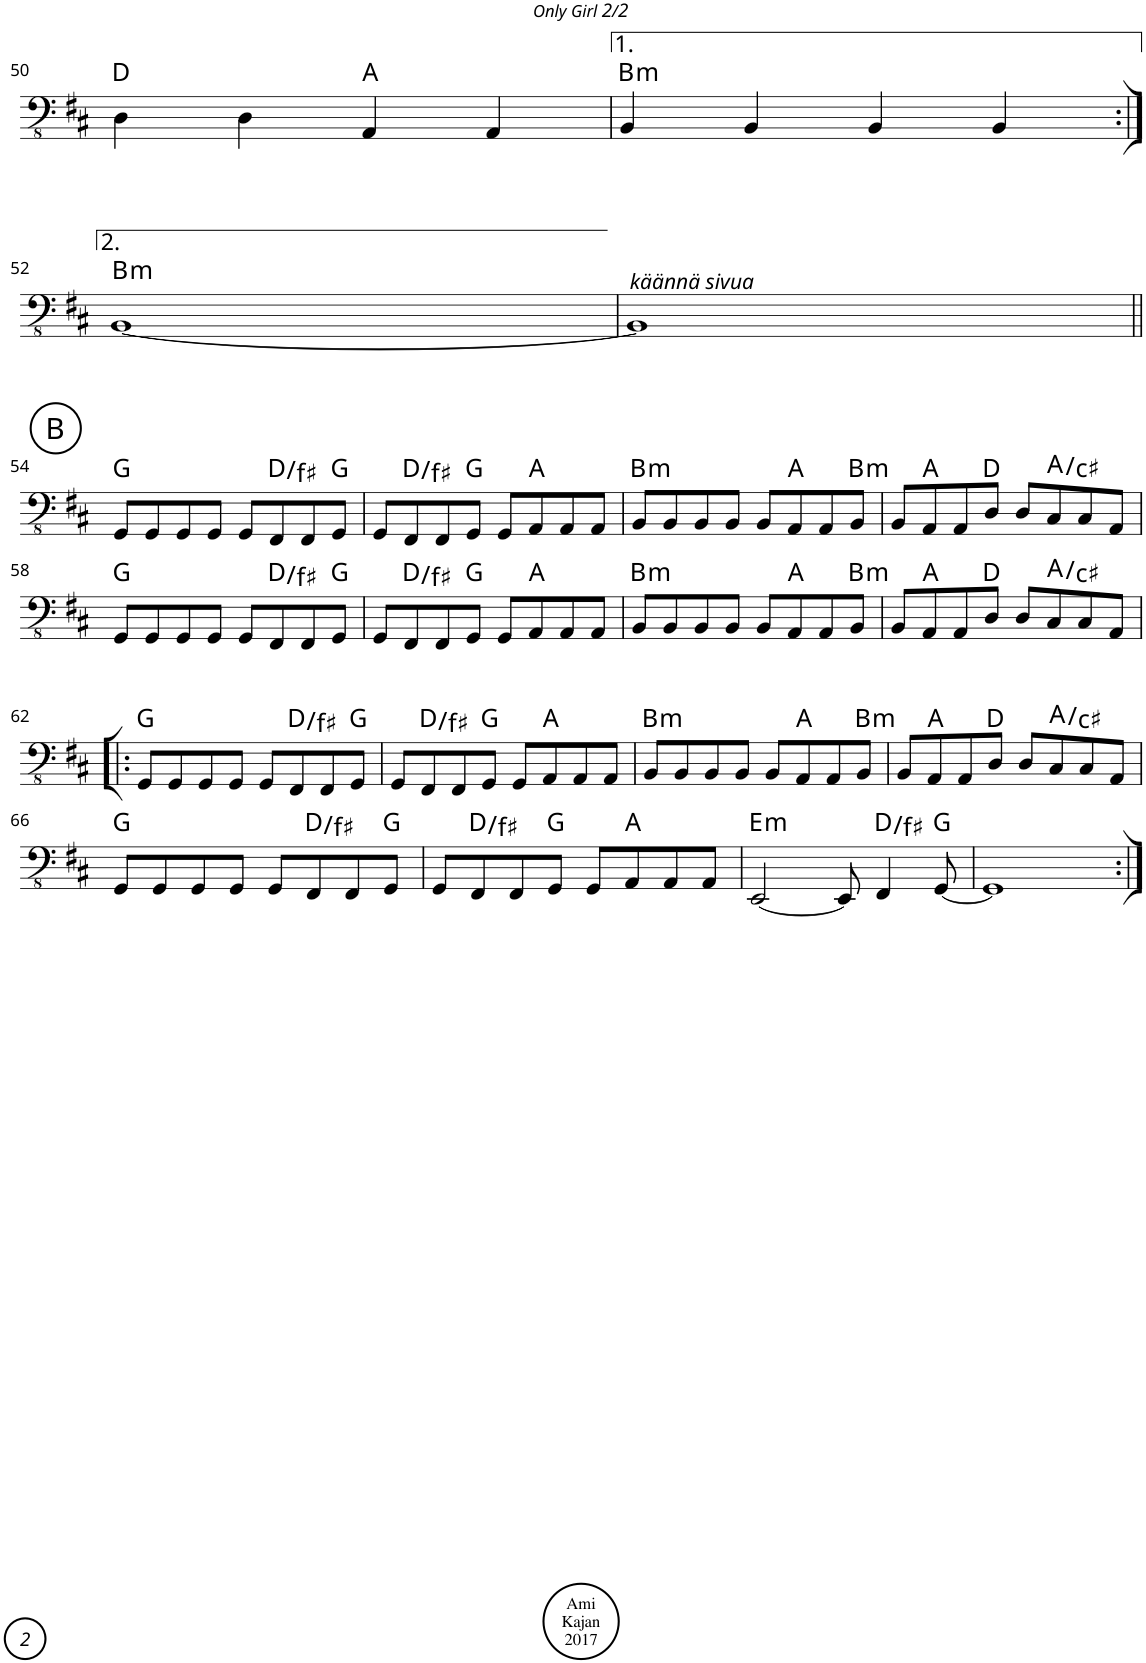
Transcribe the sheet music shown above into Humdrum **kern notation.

**kern	**harte
*part1	*part1
*staff1	*
*I"Akustinen basso	*
*I'Basso	*
!!LO:PB:g=z
*clefFv4	*
*k[f#c#]	*
*M4/4	*
*met(c)	*
=50	=50
4DD\	D:maj
4DD\	.
4AAA/	A:maj
4AAA/	.
=51	=51
!	!LO:H:kt=m
4BBB/	B:min
4BBB/	.
4BBB/	.
4BBB/	.
!!LO:LB:g=z
=52:|!	=52:|!
!	!LO:H:kt=m
[1BBB	B:min
=53	=53
!LO:TX:a:i:t=käännä sivua	!
1BBB]	.
!!LO:LB:g=z
!!LO:REH:place=s1:a:cj:enc=circle:fs=14:t=B
=54||	=54||
8GGG/L	G:maj
8GGG/	.
8GGG/	.
8GGG/J	.
8GGG/L	.
8FFF#/	D:maj/3
8FFF#/	.
8GGG/J	G:maj
=55	=55
8GGG/L	.
8FFF#/	D:maj/3
8FFF#/	.
8GGG/J	G:maj
8GGG/L	.
8AAA/	A:maj
8AAA/	.
8AAA/J	.
=56	=56
!	!LO:H:kt=m
8BBB/L	B:min
8BBB/	.
8BBB/	.
8BBB/J	.
8BBB/L	.
8AAA/	A:maj
8AAA/	.
!	!LO:H:kt=m
8BBB/J	B:min
=57	=57
8BBB/L	.
8AAA/	A:maj
8AAA/	.
8DD/J	D:maj
8DD/L	.
8CC#/	A:maj/3
8CC#/	.
8AAA/J	.
!!LO:LB:g=z
=58	=58
8GGG/L	G:maj
8GGG/	.
8GGG/	.
8GGG/J	.
8GGG/L	.
8FFF#/	D:maj/3
8FFF#/	.
8GGG/J	G:maj
=59	=59
8GGG/L	.
8FFF#/	D:maj/3
8FFF#/	.
8GGG/J	G:maj
8GGG/L	.
8AAA/	A:maj
8AAA/	.
8AAA/J	.
=60	=60
!	!LO:H:kt=m
8BBB/L	B:min
8BBB/	.
8BBB/	.
8BBB/J	.
8BBB/L	.
8AAA/	A:maj
8AAA/	.
!	!LO:H:kt=m
8BBB/J	B:min
=61	=61
8BBB/L	.
8AAA/	A:maj
8AAA/	.
8DD/J	D:maj
8DD/L	.
8CC#/	A:maj/3
8CC#/	.
8AAA/J	.
!!LO:LB:g=z
=62!|:	=62!|:
8GGG/L	G:maj
8GGG/	.
8GGG/	.
8GGG/J	.
8GGG/L	.
8FFF#/	D:maj/3
8FFF#/	.
8GGG/J	G:maj
=63	=63
8GGG/L	.
8FFF#/	D:maj/3
8FFF#/	.
8GGG/J	G:maj
8GGG/L	.
8AAA/	A:maj
8AAA/	.
8AAA/J	.
=64	=64
!	!LO:H:kt=m
8BBB/L	B:min
8BBB/	.
8BBB/	.
8BBB/J	.
8BBB/L	.
8AAA/	A:maj
8AAA/	.
!	!LO:H:kt=m
8BBB/J	B:min
=65	=65
8BBB/L	.
8AAA/	A:maj
8AAA/	.
8DD/J	D:maj
8DD/L	.
8CC#/	A:maj/3
8CC#/	.
8AAA/J	.
!!LO:LB:g=z
=66	=66
8GGG/L	G:maj
8GGG/	.
8GGG/	.
8GGG/J	.
8GGG/L	.
8FFF#/	D:maj/3
8FFF#/	.
8GGG/J	G:maj
=67	=67
8GGG/L	.
8FFF#/	D:maj/3
8FFF#/	.
8GGG/J	G:maj
8GGG/L	.
8AAA/	A:maj
8AAA/	.
8AAA/J	.
=68	=68
!	!LO:H:kt=m
[2EEE/	E:min
8EEE/]	.
4FFF#/	D:maj/3
[8GGG/	G:maj
=69	=69
1GGG]	.
=:|!	=:|!
*-	*-
